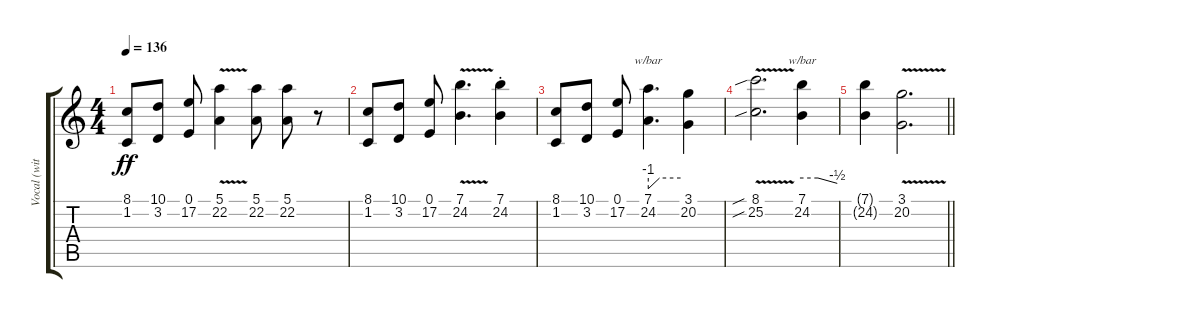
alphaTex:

\track ("Vocal (with lyric)" "Vocal (wit") {instrument tenorsax}
\staff {score tabs}
\tuning (E4 B3 G3 D3 A2 E2) {hide}
\ts (4 4)
\tempo 136
\clef g2
\ks c
(8.1 1.2).8{dy ff} (10.1 3.2).8 (0.1 17.2).8 (5.1{v} 22.2{v}).4 (5.1 22.2).8 (5.1 22.2).8 r.8 |
(8.1 1.2).8 (10.1 3.2).8 (0.1 17.2).8 (7.1{v} 24.2{v}).4{d} (7.1{st} 24.2{st}).4 |
(8.1 1.2).8 (10.1 3.2).8 (0.1 17.2).8 (7.1 24.2).4{d tbe (custom default 0 -4 21 0 60 0)} (3.1 20.2).4 |
(8.1{v sib} 25.2{v sib}).2{d} (7.1 24.2).4{tbe (custom default 0 0 27 0 60 -2)} |
\barLineRight lightlight
(7.1{t} 24.2{t}).4 (3.1{v} 20.2{v}).2{d}
